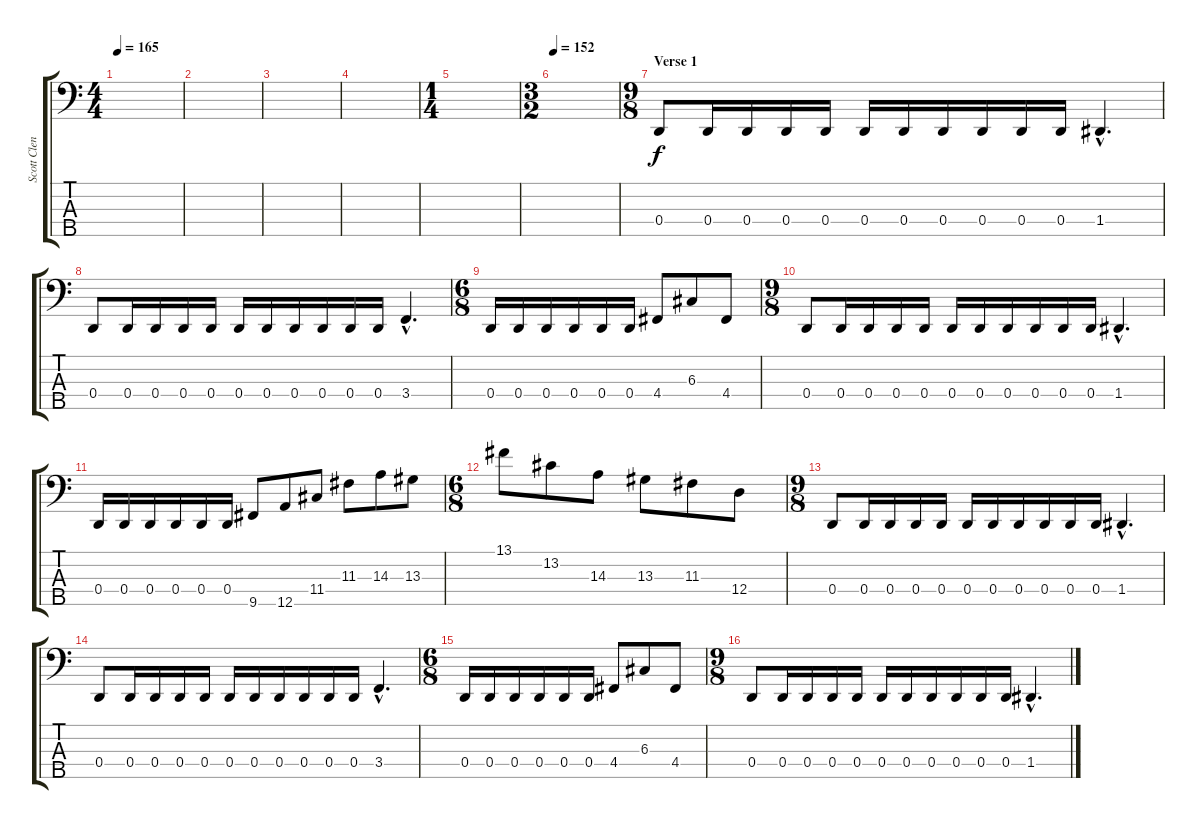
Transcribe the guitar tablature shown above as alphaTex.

\track ("Scott Clendenin " "Scott Clen") {instrument electricbasspick}
\staff {score tabs}
\tuning (F2 C2 G1 D1 A0) {hide}
\ts (4 4)
\tempo 165
\tempo 170
\tempo 165
\clef f4
\ks c
|
|
|
|
\ts (1 4)
|
\ts (3 2)
\tempo 152
|
\ts (9 8)
\section ("" "Verse 1")
0.4.8 0.4.16 0.4.16 0.4.16 0.4.16 0.4.16 0.4.16 0.4.16 0.4.16 0.4.16 0.4.16 1.4{hac}.4{d} |
0.4.8 0.4.16 0.4.16 0.4.16 0.4.16 0.4.16 0.4.16 0.4.16 0.4.16 0.4.16 0.4.16 3.4{hac}.4{d} |
\ts (6 8)
0.4.16 0.4.16 0.4.16 0.4.16 0.4.16 0.4.16 4.4.8 6.3.8 4.4.8 |
\ts (9 8)
0.4.8 0.4.16 0.4.16 0.4.16 0.4.16 0.4.16 0.4.16 0.4.16 0.4.16 0.4.16 0.4.16 1.4{hac}.4{d} |
0.4.16 0.4.16 0.4.16 0.4.16 0.4.16 0.4.16 9.5.8 12.5.8 11.4.8 11.3.8 14.3.8 13.3.8 |
\ts (6 8)
13.1.8 13.2.8 14.3.8 13.3.8 11.3.8 12.4.8 |
\ts (9 8)
0.4.8 0.4.16 0.4.16 0.4.16 0.4.16 0.4.16 0.4.16 0.4.16 0.4.16 0.4.16 0.4.16 1.4{hac}.4{d} |
0.4.8 0.4.16 0.4.16 0.4.16 0.4.16 0.4.16 0.4.16 0.4.16 0.4.16 0.4.16 0.4.16 3.4{hac}.4{d} |
\ts (6 8)
0.4.16 0.4.16 0.4.16 0.4.16 0.4.16 0.4.16 4.4.8 6.3.8 4.4.8 |
\ts (9 8)
0.4.8 0.4.16 0.4.16 0.4.16 0.4.16 0.4.16 0.4.16 0.4.16 0.4.16 0.4.16 0.4.16 1.4{hac}.4{d}
